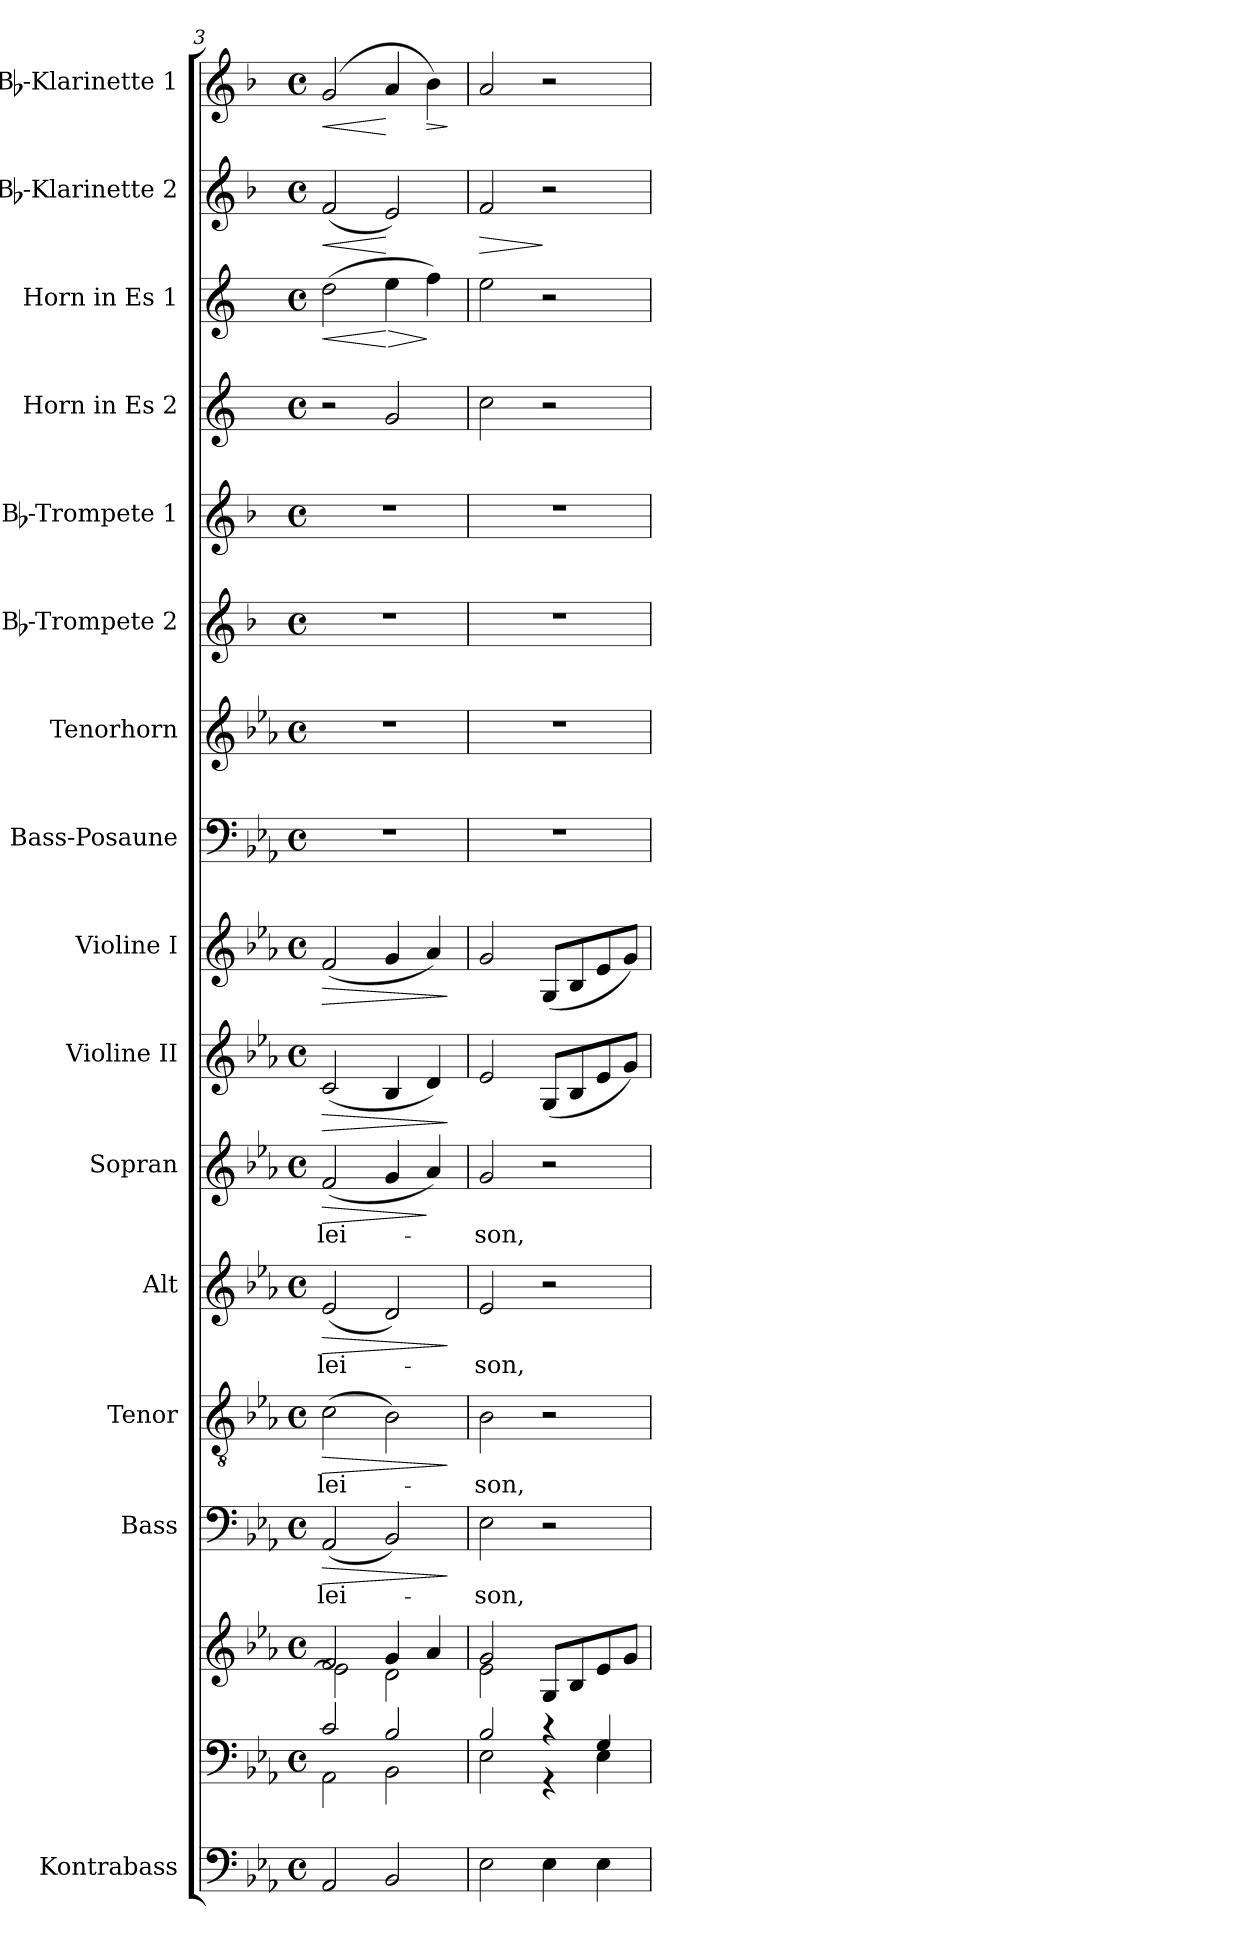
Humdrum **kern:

**kern	**kern	**kern	**kern	**text	**dynam	**kern	**text	**dynam	**kern	**text	**dynam	**kern	**text	**dynam	**kern	**dynam	**kern	**dynam	**kern	**kern	**kern	**kern	**kern	**kern	**dynam	**kern	**dynam	**kern	**dynam
*part16	*part15	*part15	*part14	*part14	*part14	*part13	*part13	*part13	*part12	*part12	*part12	*part11	*part11	*part11	*part10	*part10	*part9	*part9	*part8	*part7	*part6	*part5	*part4	*part3	*part3	*part2	*part2	*part1	*part1
*staff17	*staff16	*staff15	*staff14	*staff14	*staff14	*staff13	*staff13	*staff13	*staff12	*staff12	*staff12	*staff11	*staff11	*staff11	*staff10	*staff10	*staff9	*staff9	*staff8	*staff7	*staff6	*staff5	*staff4	*staff3	*staff3	*staff2	*staff2	*staff1	*staff1
*I"Kontrabass	*	*	*I"Bass	*	*	*I"Tenor	*	*	*I"Alt	*	*	*I"Sopran	*	*	*I"Violine II	*	*I"Violine I	*	*I"Bass-Posaune	*I"Tenorhorn	*I"Bb-Trompete 2	*I"Bb-Trompete 1	*I"Horn in Es 2	*I"Horn in Es 1	*	*I"Bb-Klarinette 2	*	*I"Bb-Klarinette 1	*
*I'Kb.	*	*	*I'B.	*	*	*I'T.	*	*	*I'A.	*	*	*I'S.	*	*	*I'Vl. II	*	*I'Vl. I	*	*I'B. Pos.	*I'T. Hrn.	*I'Bb Trp. 2	*I'Bb Trp. 1	*	*	*	*I'Bb Kl. 2	*	*I'Bb Kl. 1	*
*clefF4	*clefF4	*clefG2	*clefF4	*	*	*clefGv2	*	*	*clefG2	*	*	*clefG2	*	*	*clefG2	*	*clefG2	*	*clefF4	*clefG2	*clefG2	*clefG2	*clefG2	*clefG2	*	*clefG2	*	*clefG2	*
*ITrd7c12	*	*	*	*	*	*	*	*	*	*	*	*	*	*	*	*	*	*	*	*ITrd8c14	*ITrd1c2	*ITrd1c2	*ITrd4c7	*ITrd4c7	*	*ITrd1c2	*	*ITrd1c2	*
*k[b-e-a-]	*k[b-e-a-]	*k[b-e-a-]	*k[b-e-a-]	*	*	*k[b-e-a-]	*	*	*k[b-e-a-]	*	*	*k[b-e-a-]	*	*	*k[b-e-a-]	*	*k[b-e-a-]	*	*k[b-e-a-]	*k[b-e-a-]	*k[b-e-a-]	*k[b-e-a-]	*k[b-]	*k[b-]	*	*k[b-e-a-]	*	*k[b-e-a-]	*
*E-:	*E-:	*E-:	*E-:	*	*	*E-:	*	*	*E-:	*	*	*E-:	*	*	*E-:	*	*E-:	*	*E-:	*E-:	*E-:	*E-:	*F:	*F:	*	*E-:	*	*E-:	*
*M4/4	*M4/4	*M4/4	*M4/4	*	*	*M4/4	*	*	*M4/4	*	*	*M4/4	*	*	*M4/4	*	*M4/4	*	*M4/4	*M4/4	*M4/4	*M4/4	*M4/4	*M4/4	*	*M4/4	*	*M4/4	*
*met(c)	*met(c)	*met(c)	*met(c)	*	*	*met(c)	*	*	*met(c)	*	*	*met(c)	*	*	*met(c)	*	*met(c)	*	*met(c)	*met(c)	*met(c)	*met(c)	*met(c)	*met(c)	*	*met(c)	*	*met(c)	*
=3	=3	=3	=3	=3	=3	=3	=3	=3	=3	=3	=3	=3	=3	=3	=3	=3	=3	=3	=3	=3	=3	=3	=3	=3	=3	=3	=3	=3	=3
*	*^	*^	*	*	*	*	*	*	*	*	*	*	*	*	*	*	*	*	*	*	*	*	*	*	*	*	*	*	*
!	!	!	!	!	!	!LO:LY:b	!LO:HP:b	!	!LO:LY:b	!LO:HP:b	!	!LO:LY:b	!LO:HP:b	!	!LO:LY:b	!LO:HP:b	!	!LO:HP:b	!	!LO:HP:b	!	!	!	!	!	!	!LO:HP:b	!	!LO:HP:b	!	!LO:HP:b
2AAA-/	2c/	2AA-\	2f/	2e-\]	(<2AA-/	-lei-	>	(>2c\	-lei-	>	(<2e-/	-lei-	>	(<2f/	-lei-	>	(<2c/	>	(<2f/	>	1r	1r	1r	1r	2r	(>2g\	<	(<2e-/	<	(2f/	<
!	!	!	!	!	!	!	!	!	!	!	!	!	!	!	!	!	!	!	!	!	!	!	!	!	!	!	!LO:HP:n=1:b	!	!	!	!
2BBB-/	2B-/	2BB-\	4g/	2d\	2BB-/)	.	.	2B-\)	.	.	2d/)	.	.	4g/	.	.	4B-/	.	4g/	.	.	.	.	.	2c/	4a\	[ >	2d/)	[	4g/	[
!	!	!	!	!	!	!	!	!	!	!	!	!	!	!	!	!	!	!	!	!	!	!	!	!	!	!	!	!	!	!	!LO:HP:b
.	.	.	4a-/	.	.	.	.	.	.	.	.	.	.	4a-/)	.	]	4d/)	.	4a-/)	.	.	.	.	.	.	4b-\)	]	.	.	4a-\)	>
*	*v	*v	*	*	*	*	*	*	*	*	*	*	*	*	*	*	*	*	*	*	*	*	*	*	*	*	*	*	*	*	*
*	*	*v	*v	*	*	*	*	*	*	*	*	*	*	*	*	*	*	*	*	*	*	*	*	*	*	*	*	*	*	*
.	.	.	.	.	]	.	.	]	.	.	]	.	.	.	.	]	.	]	.	.	.	.	.	.	.	.	.	.	]
=4	=4	=4	=4	=4	=4	=4	=4	=4	=4	=4	=4	=4	=4	=4	=4	=4	=4	=4	=4	=4	=4	=4	=4	=4	=4	=4	=4	=4	=4
*	*^	*^	*	*	*	*	*	*	*	*	*	*	*	*	*	*	*	*	*	*	*	*	*	*	*	*	*	*	*
!	!	!	!	!	!	!LO:LY:b	!	!	!LO:LY:b	!	!	!LO:LY:b	!	!	!LO:LY:b	!	!	!	!	!	!	!	!	!	!	!	!	!	!LO:HP:b	!	!
2EE-\	2B-/	2E-\	2g/	2e-\	2E-\	-son,	.	2B-\	-son,	.	2e-/	-son,	.	2g/	-son,	.	2e-/	.	2g/	.	1r	1r	1r	1r	2f\	2a\	.	2e-/	>	2g/	.
4EE-\	4r	4r	8G/L	2ryy	2r	.	.	2r	.	.	2r	.	.	2r	.	.	(<8G/L	.	(<8G/L	.	.	.	.	.	2r	2r	.	2r	]	2r	.
.	.	.	8B-/	.	.	.	.	.	.	.	.	.	.	.	.	.	8B-/	.	8B-/	.	.	.	.	.	.	.	.	.	.	.	.
4EE-\	4G/	4E-\	8e-/	.	.	.	.	.	.	.	.	.	.	.	.	.	8e-/	.	8e-/	.	.	.	.	.	.	.	.	.	.	.	.
.	.	.	8g/J	.	.	.	.	.	.	.	.	.	.	.	.	.	8g/J)	.	8g/J)	.	.	.	.	.	.	.	.	.	.	.	.
*	*v	*v	*	*	*	*	*	*	*	*	*	*	*	*	*	*	*	*	*	*	*	*	*	*	*	*	*	*	*	*	*
*	*	*v	*v	*	*	*	*	*	*	*	*	*	*	*	*	*	*	*	*	*	*	*	*	*	*	*	*	*	*	*
=	=	=	=	=	=	=	=	=	=	=	=	=	=	=	=	=	=	=	=	=	=	=	=	=	=	=	=	=	=
*-	*-	*-	*-	*-	*-	*-	*-	*-	*-	*-	*-	*-	*-	*-	*-	*-	*-	*-	*-	*-	*-	*-	*-	*-	*-	*-	*-	*-	*-
